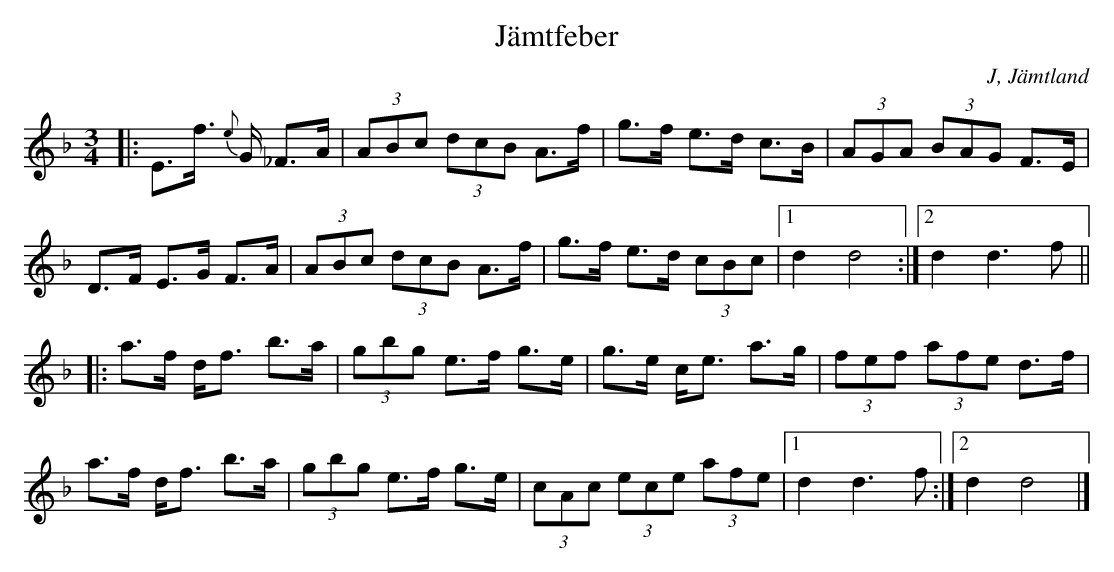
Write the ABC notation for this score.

X:1
T: Jämtfeber
O: J, Jämtland
M: 3/4
L: 1/8
K: Dm
|: E>f tr{e}>G _F>A | (3ABc (3dcB A>f | g>f e>d c>B | (3AGA (3BAG F>E |
D>F E>G F>A | (3ABc (3dcB A>f | g>f e>d (3cBc |1 d2 d4 :|2 d2 d3 f ||
|: a>f d<f b>a | (3gbg e>f g>e | g>e c<e a>g | (3fef (3afe d>f |
a>f d<f b>a | (3gbg e>f g>e | (3cAc (3ece (3afe |1 d2 d3 f :|2 d2 d4 |]
